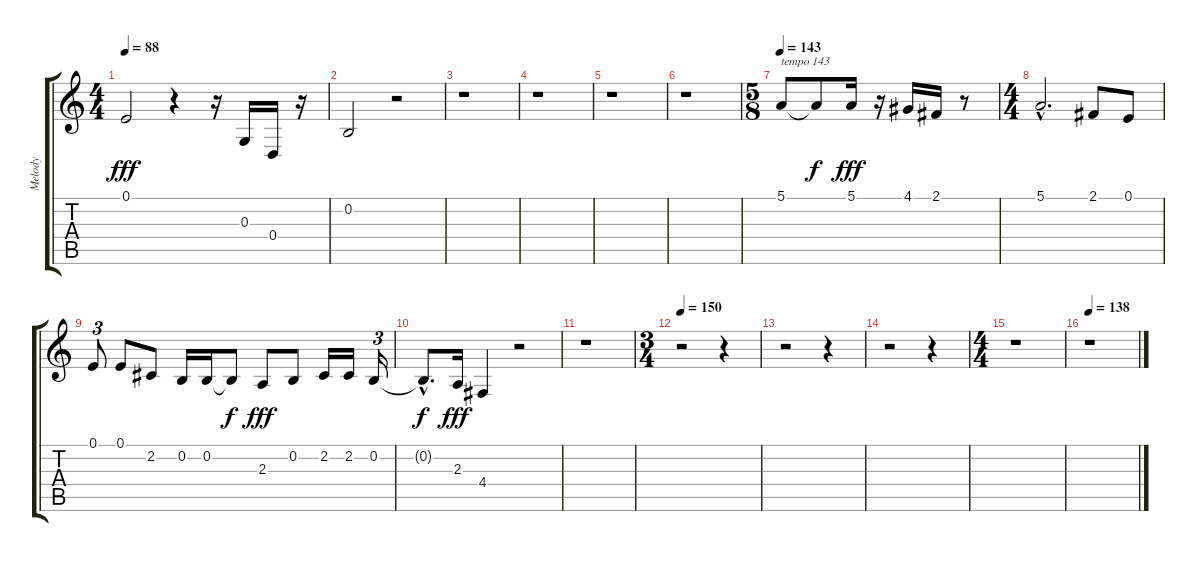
\track ("Melody" "Melody") {instrument lead6voice}
\staff {score tabs}
\tuning (E4 B3 G3 D3 A2 E2) {hide}
\ts (4 4)
\tempo 88
\clef g2
\ks c
0.1.2{dy fff} r.4 r.16 0.3.16 0.4.16 r.16 |
0.2.2 r.2 |
r.1 |
r.1 |
r.1 |
r.1 |
\ts (5 8)
\tempo 143
5.1.8{txt "tempo 143"} 5.1{t}.8{dy f} 5.1.16{dy fff} r.16 4.1.16 2.1.16 r.8 |
\ts (4 4)
5.1{hac}.2{d} 2.1.8 0.1.8 |
0.1.8{tu (3 2)} 0.1.8 2.2.8 0.2.16 0.2.16 0.2{t}.8{dy f} 2.3.8{dy fff} 0.2.8 2.2.16 2.2.16 0.2.16{tu (3 2)} |
0.2{hac t}.8{d dy f} 2.3.16{dy fff} 4.4.4 r.2 |
r.1 |
\ts (3 4)
\tempo 150
r.2 r.4 |
r.2 r.4 |
r.2 r.4 |
\ts (4 4)
r.1 |
\tempo 138
r.1
